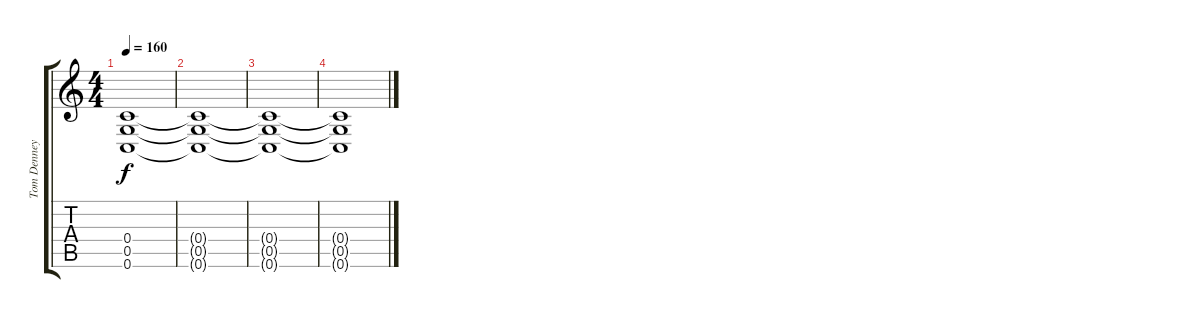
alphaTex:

\track ("Tom Denney" "Tom Denney") {instrument distortionguitar}
\staff {score tabs}
\tuning (D4 A3 F3 C3 G2 C2) {hide}
\ts (4 4)
\tempo 160
\clef g2
\ks c
(0.4{t} 0.5{t} 0.6{t}).1{dy f volume 0} |
(0.4{t} 0.5{t} 0.6{t}).1 |
(0.4{t} 0.5{t} 0.6{t}).1 |
(0.4{t} 0.5{t} 0.6{t}).1
